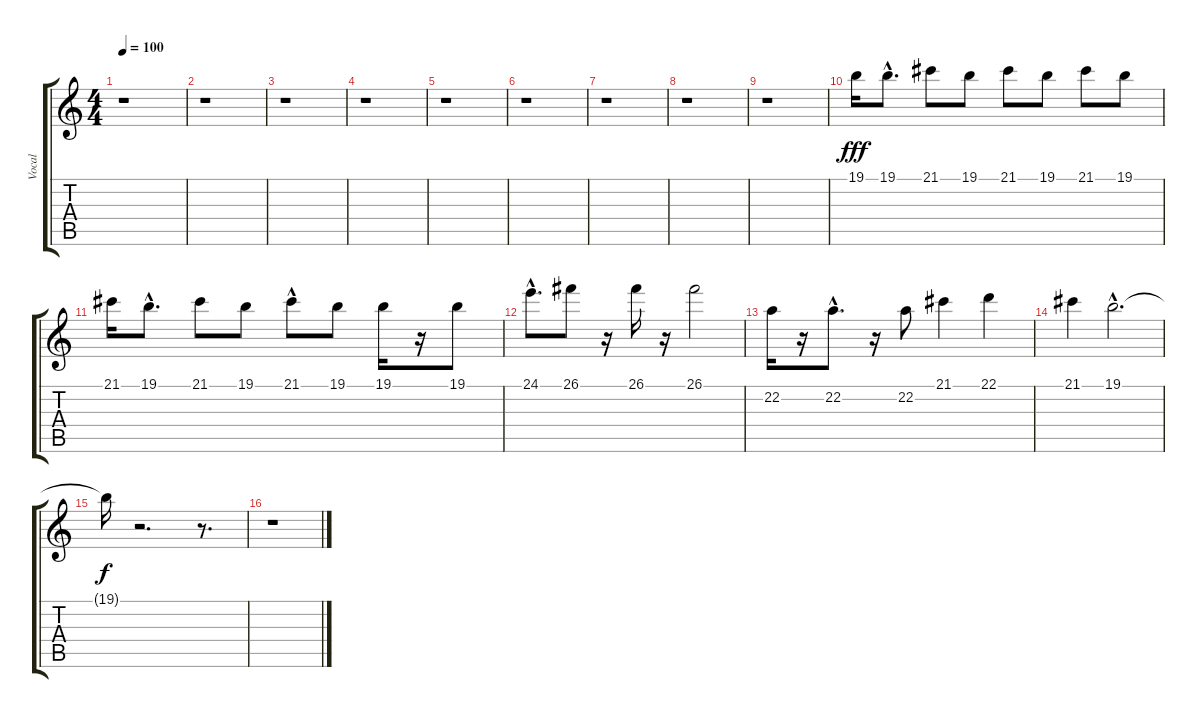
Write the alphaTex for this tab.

\track ("Vocal" "Vocal") {instrument flute}
\staff {score tabs}
\tuning (E4 B3 G3 D3 A2 E2) {hide}
\ts (4 4)
\tempo 100
\clef g2
\ks c
r.1{dy fff instrument flute} |
r.1 |
r.1 |
r.1 |
r.1 |
r.1 |
r.1 |
r.1 |
r.1 |
19.1.16{volume 16 balance 8} 19.1{hac}.8{d} 21.1.8 19.1.8 21.1.8 19.1.8 21.1.8 19.1.8 |
21.1.16 19.1{hac}.8{d} 21.1.8 19.1.8 21.1{hac}.8 19.1.8 19.1.16 r.16 19.1.8 |
24.1{hac}.8{d} 26.1.8 r.16 26.1.16 r.16 26.1.2 |
22.2.16 r.16 22.2{hac}.8{d} r.16 22.2.8 21.1.4 22.1.4 |
21.1.4 19.1{hac}.2{d} |
19.1{t}.16{dy f} r.2{d} r.8{d} |
r.1
